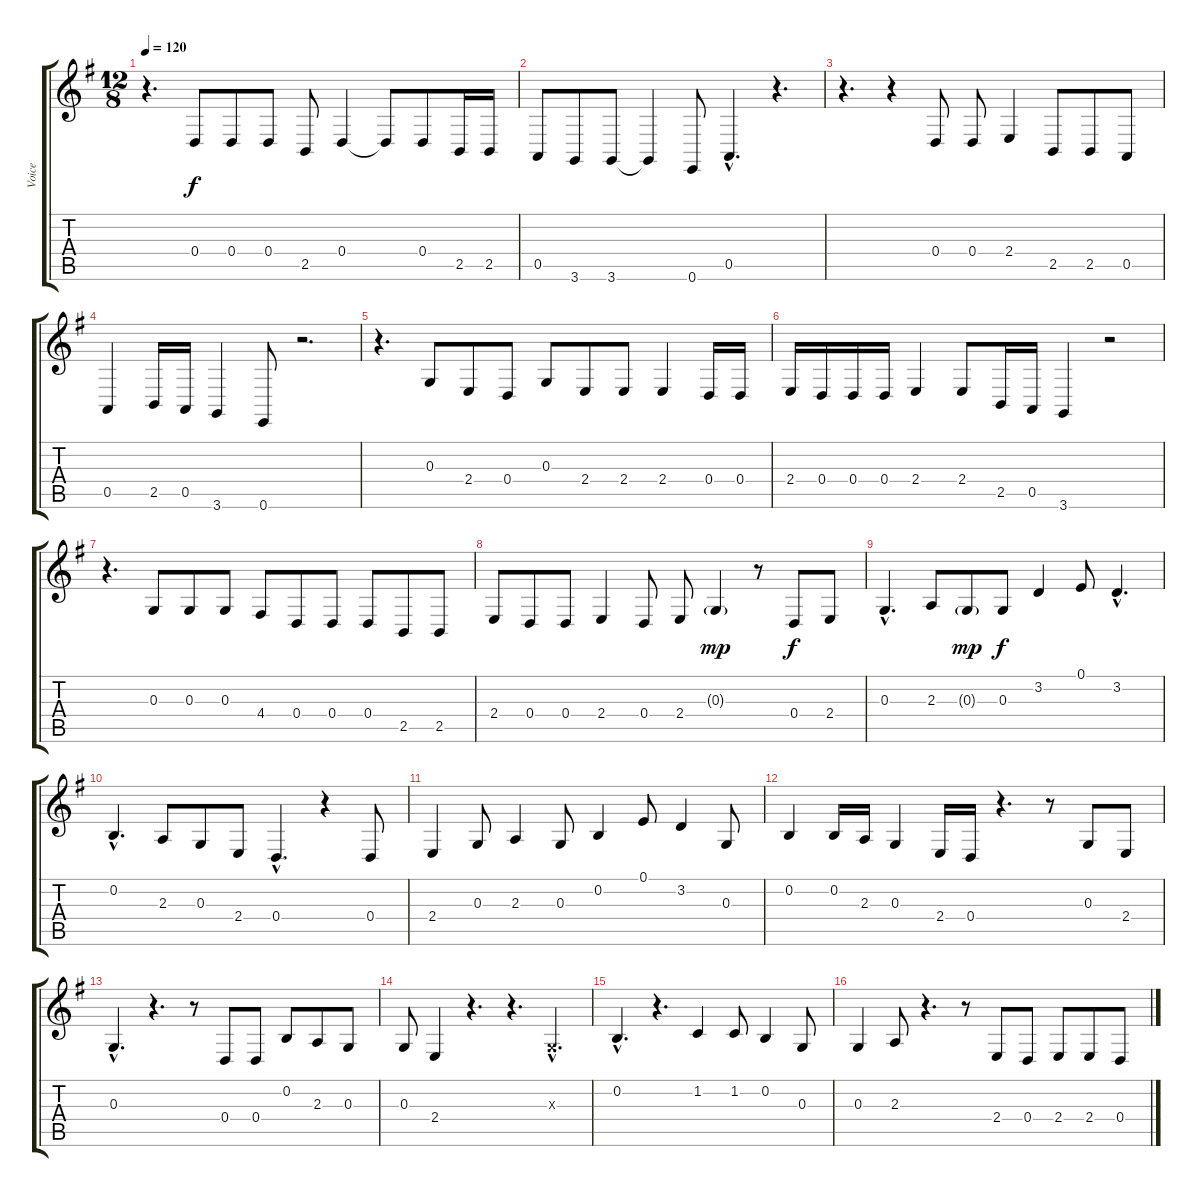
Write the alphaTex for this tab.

\track ("Voice" "Voice") {instrument tuba}
\staff {score tabs}
\tuning (E4 B3 G3 D3 A2 E2) {hide}
\ts (12 8)
\tempo 120
\tempo 87
\tempo 120
\clef g2
\ks g
r.4{d dy f instrument tuba} 0.4.8 0.4.8 0.4.8 2.5.8 0.4.4 0.4{t}.8 0.4.8 2.5.16 2.5.16 |
0.5.8 3.6.8 3.6.8 3.6{t}.4 0.6.8 0.5{hac}.4{d} r.4{d} |
r.4{d} r.4 0.4.8 0.4.8 2.4.4 2.5.8 2.5.8 0.5.8 |
0.5.4 2.5.16 0.5.16 3.6.4 0.6.8 r.2{d} |
r.4{d} 0.3.8 2.4.8 0.4.8 0.3.8 2.4.8 2.4.8 2.4.4 0.4.16 0.4.16 |
2.4.16 0.4.16 0.4.16 0.4.16 2.4.4 2.4.8 2.5.16 0.5.16 3.6.4 r.2 |
r.4{d} 0.3.8 0.3.8 0.3.8 4.4.8 0.4.8 0.4.8 0.4.8 2.5.8 2.5.8 |
2.4.8 0.4.8 0.4.8 2.4.4 0.4.8 2.4.8 0.3{g}.4{dy mp} r.8 0.4.8{dy f} 2.4.8 |
0.3{hac}.4{d} 2.3.8 0.3{g}.8{dy mp} 0.3.8{dy f} 3.2.4 0.1.8 3.2{hac}.4{d} |
0.2{hac}.4{d} 2.3.8 0.3.8 2.4.8 0.4{hac}.4{d} r.4 0.4.8 |
2.4.4 0.3.8 2.3.4 0.3.8 0.2.4 0.1.8 3.2.4 0.3.8 |
0.2.4 0.2.16 2.3.16 0.3.4 2.4.16 0.4.16 r.4{d} r.8 0.3.8 2.4.8 |
0.3{hac}.4{d} r.4{d} r.8 0.4.8 0.4.8 0.2.8 2.3.8 0.3.8 |
0.3.8 2.4.4 r.4{d} r.4{d} 0.3{hac x}.4{d} |
0.2{hac}.4{d} r.4{d} 1.2.4 1.2.8 0.2.4 0.3.8 |
0.3.4 2.3.8 r.4{d} r.8 2.4.8 0.4.8 2.4.8 2.4.8 0.4.8
